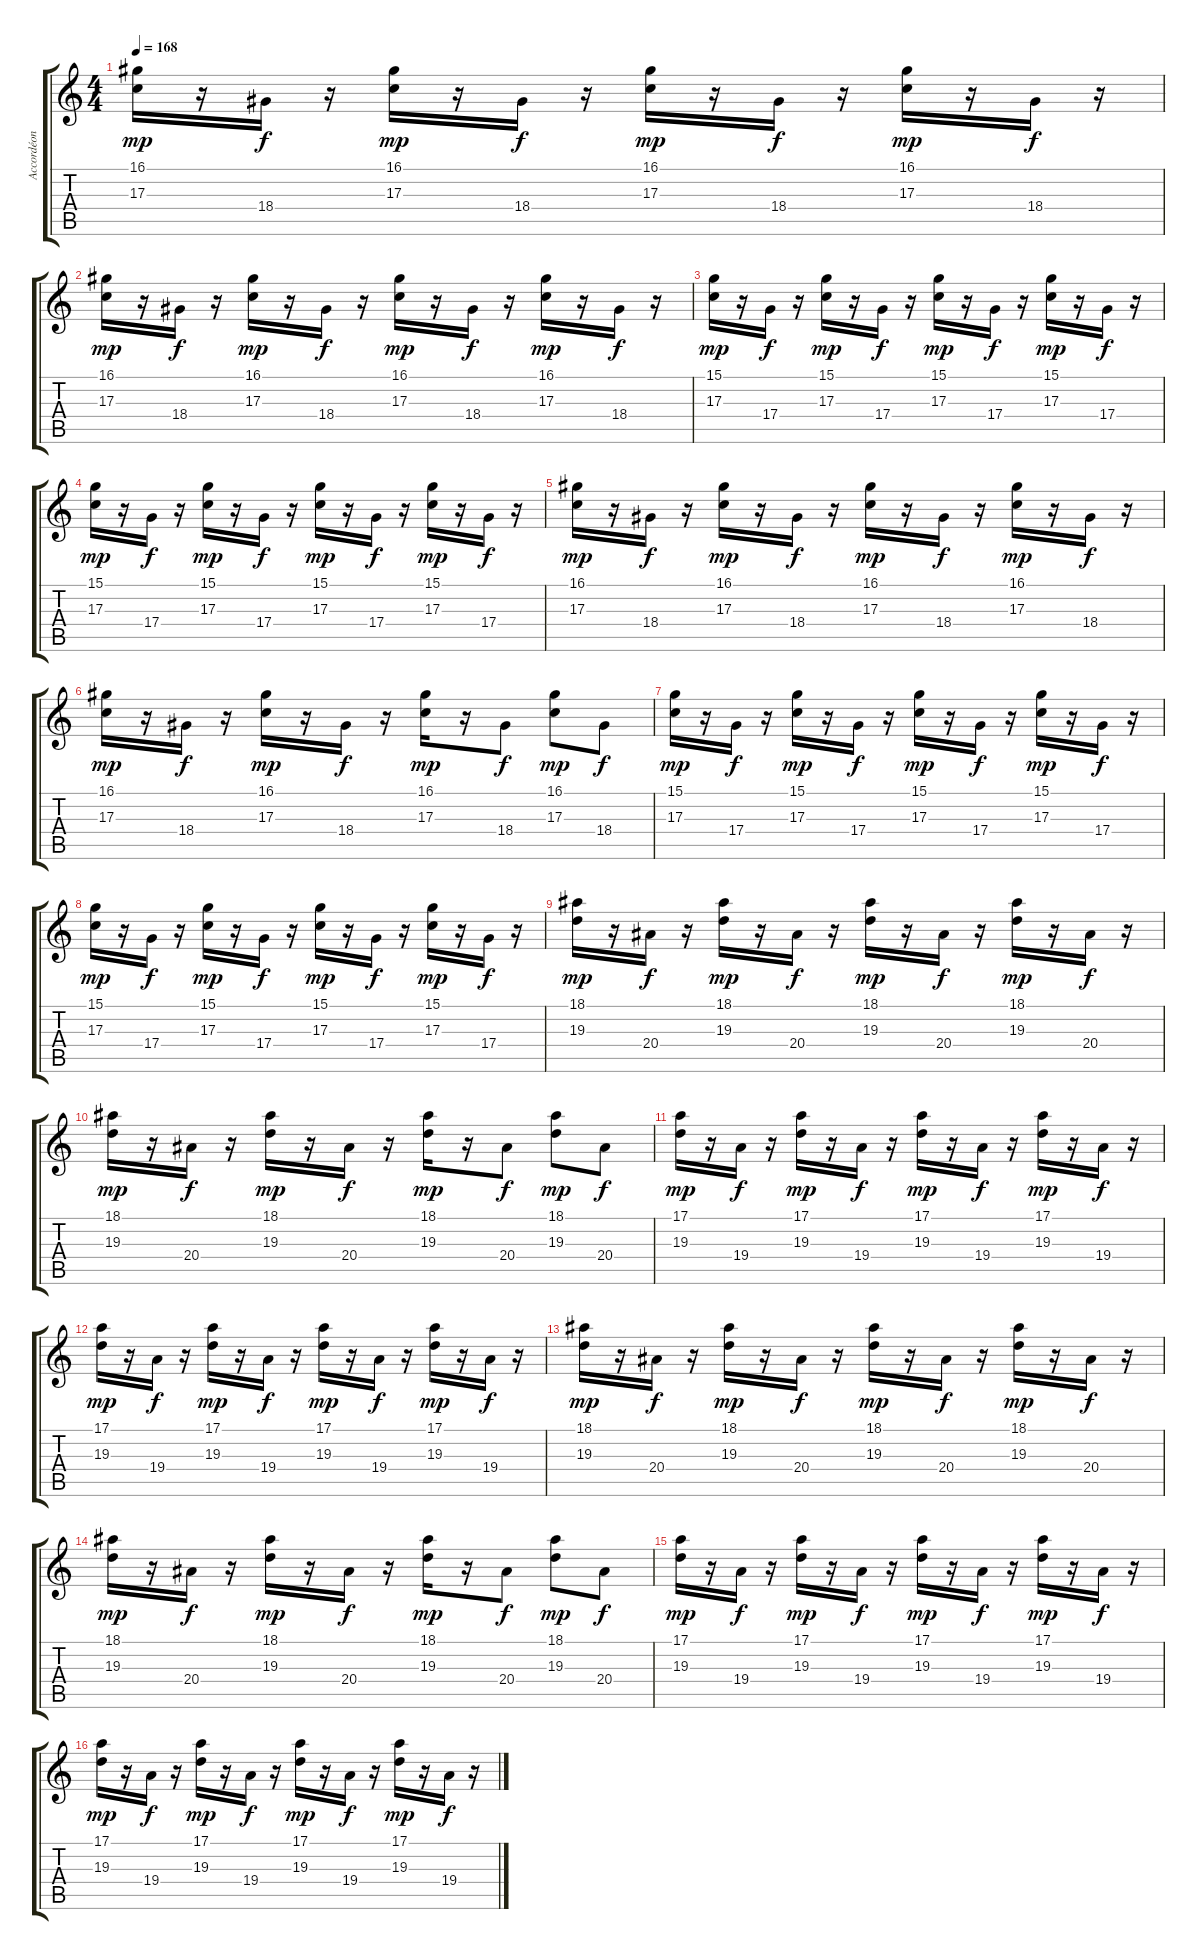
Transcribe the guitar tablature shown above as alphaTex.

\track ("Accordéon Leader" "Accordéon ") {instrument accordion}
\staff {score tabs}
\tuning (E4 B3 G3 D3 A2 E2) {hide}
\ts (4 4)
\tempo 168
\clef g2
\ks c
(16.1 17.3).16{dy mp} r.16 18.4.16{dy f} r.16 (16.1 17.3).16{dy mp} r.16 18.4.16{dy f} r.16 (16.1 17.3).16{dy mp} r.16 18.4.16{dy f} r.16 (16.1 17.3).16{dy mp} r.16 18.4.16{dy f} r.16 |
(16.1 17.3).16{dy mp} r.16 18.4.16{dy f} r.16 (16.1 17.3).16{dy mp} r.16 18.4.16{dy f} r.16 (16.1 17.3).16{dy mp} r.16 18.4.16{dy f} r.16 (16.1 17.3).16{dy mp} r.16 18.4.16{dy f} r.16 |
(15.1 17.3).16{dy mp} r.16 17.4.16{dy f} r.16 (15.1 17.3).16{dy mp} r.16 17.4.16{dy f} r.16 (15.1 17.3).16{dy mp} r.16 17.4.16{dy f} r.16 (15.1 17.3).16{dy mp} r.16 17.4.16{dy f} r.16 |
(15.1 17.3).16{dy mp} r.16 17.4.16{dy f} r.16 (15.1 17.3).16{dy mp} r.16 17.4.16{dy f} r.16 (15.1 17.3).16{dy mp} r.16 17.4.16{dy f} r.16 (15.1 17.3).16{dy mp} r.16 17.4.16{dy f} r.16 |
(16.1 17.3).16{dy mp} r.16 18.4.16{dy f} r.16 (16.1 17.3).16{dy mp} r.16 18.4.16{dy f} r.16 (16.1 17.3).16{dy mp} r.16 18.4.16{dy f} r.16 (16.1 17.3).16{dy mp} r.16 18.4.16{dy f} r.16 |
(16.1 17.3).16{dy mp} r.16 18.4.16{dy f} r.16 (16.1 17.3).16{dy mp} r.16 18.4.16{dy f} r.16 (16.1 17.3).16{dy mp} r.16 18.4.8{dy f} (16.1 17.3).8{dy mp} 18.4.8{dy f} |
(15.1 17.3).16{dy mp} r.16 17.4.16{dy f} r.16 (15.1 17.3).16{dy mp} r.16 17.4.16{dy f} r.16 (15.1 17.3).16{dy mp} r.16 17.4.16{dy f} r.16 (15.1 17.3).16{dy mp} r.16 17.4.16{dy f} r.16 |
(15.1 17.3).16{dy mp} r.16 17.4.16{dy f} r.16 (15.1 17.3).16{dy mp} r.16 17.4.16{dy f} r.16 (15.1 17.3).16{dy mp} r.16 17.4.16{dy f} r.16 (15.1 17.3).16{dy mp} r.16 17.4.16{dy f} r.16 |
(18.1 19.3).16{dy mp} r.16 20.4.16{dy f} r.16 (18.1 19.3).16{dy mp} r.16 20.4.16{dy f} r.16 (18.1 19.3).16{dy mp} r.16 20.4.16{dy f} r.16 (18.1 19.3).16{dy mp} r.16 20.4.16{dy f} r.16 |
(18.1 19.3).16{dy mp} r.16 20.4.16{dy f} r.16 (18.1 19.3).16{dy mp} r.16 20.4.16{dy f} r.16 (18.1 19.3).16{dy mp} r.16 20.4.8{dy f} (18.1 19.3).8{dy mp} 20.4.8{dy f} |
(17.1 19.3).16{dy mp} r.16 19.4.16{dy f} r.16 (17.1 19.3).16{dy mp} r.16 19.4.16{dy f} r.16 (17.1 19.3).16{dy mp} r.16 19.4.16{dy f} r.16 (17.1 19.3).16{dy mp} r.16 19.4.16{dy f} r.16 |
(17.1 19.3).16{dy mp} r.16 19.4.16{dy f} r.16 (17.1 19.3).16{dy mp} r.16 19.4.16{dy f} r.16 (17.1 19.3).16{dy mp} r.16 19.4.16{dy f} r.16 (17.1 19.3).16{dy mp} r.16 19.4.16{dy f} r.16 |
(18.1 19.3).16{dy mp} r.16 20.4.16{dy f} r.16 (18.1 19.3).16{dy mp} r.16 20.4.16{dy f} r.16 (18.1 19.3).16{dy mp} r.16 20.4.16{dy f} r.16 (18.1 19.3).16{dy mp} r.16 20.4.16{dy f} r.16 |
(18.1 19.3).16{dy mp} r.16 20.4.16{dy f} r.16 (18.1 19.3).16{dy mp} r.16 20.4.16{dy f} r.16 (18.1 19.3).16{dy mp} r.16 20.4.8{dy f} (18.1 19.3).8{dy mp} 20.4.8{dy f} |
(17.1 19.3).16{dy mp} r.16 19.4.16{dy f} r.16 (17.1 19.3).16{dy mp} r.16 19.4.16{dy f} r.16 (17.1 19.3).16{dy mp} r.16 19.4.16{dy f} r.16 (17.1 19.3).16{dy mp} r.16 19.4.16{dy f} r.16 |
(17.1 19.3).16{dy mp} r.16 19.4.16{dy f} r.16 (17.1 19.3).16{dy mp} r.16 19.4.16{dy f} r.16 (17.1 19.3).16{dy mp} r.16 19.4.16{dy f} r.16 (17.1 19.3).16{dy mp} r.16 19.4.16{dy f} r.16
